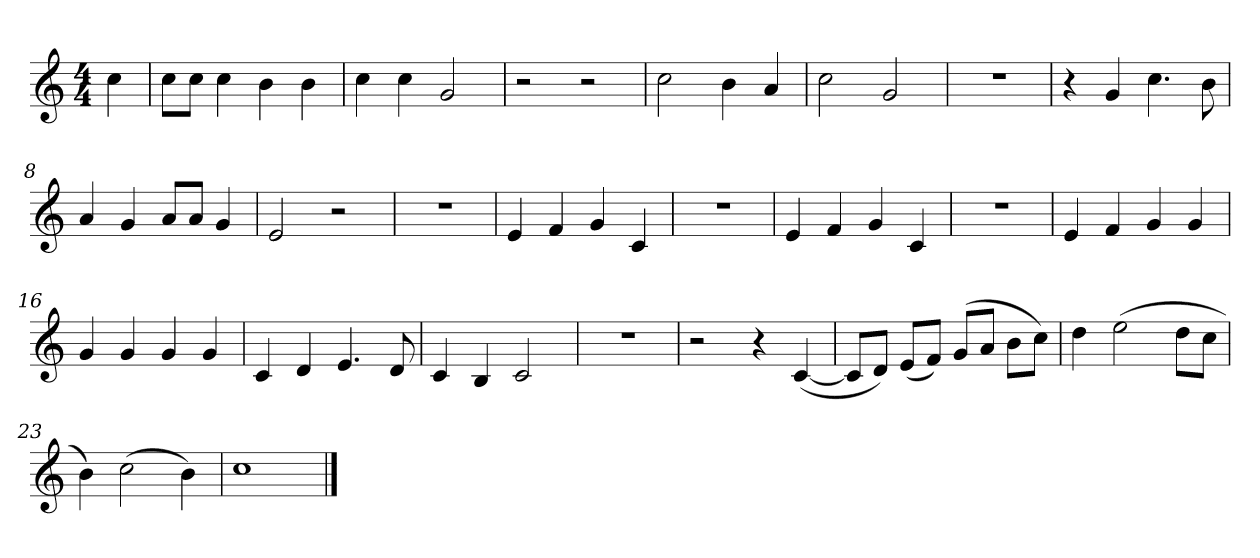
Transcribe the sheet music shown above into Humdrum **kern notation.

**kern
*part1
*staff1
*k[]
*M4/4
*MM120
=
4cc
=1
8ccL
8ccJ
4cc
4b
4b
=2
4cc
4cc
2g
=3
2r
2r
=4
2cc
4b
4a
=5
2cc
2g
=6
1r
=7
4r
4g
4.cc
8b
=8
4a
4g
8aL
8aJ
4g
=9
2e
2r
=10
1r
=11
4e
4f
4g
4c
=12
1r
=13
4e
4f
4g
4c
=14
1r
=15
4e
4f
4g
4g
=16
4g
4g
4g
4g
=17
4c
4d
4.e
8d
=18
4c
4B
2c
=19
1r
=20
2r
4r
([4c
=21
8cL]
8dJ)
(8eL
8fJ)
(8gL
8aJ
8bL
8ccJ)
=22
4dd
(2ee
8ddL
8ccJ
=23
4b)
(2cc
4b)
=24
1cc
==
*-
